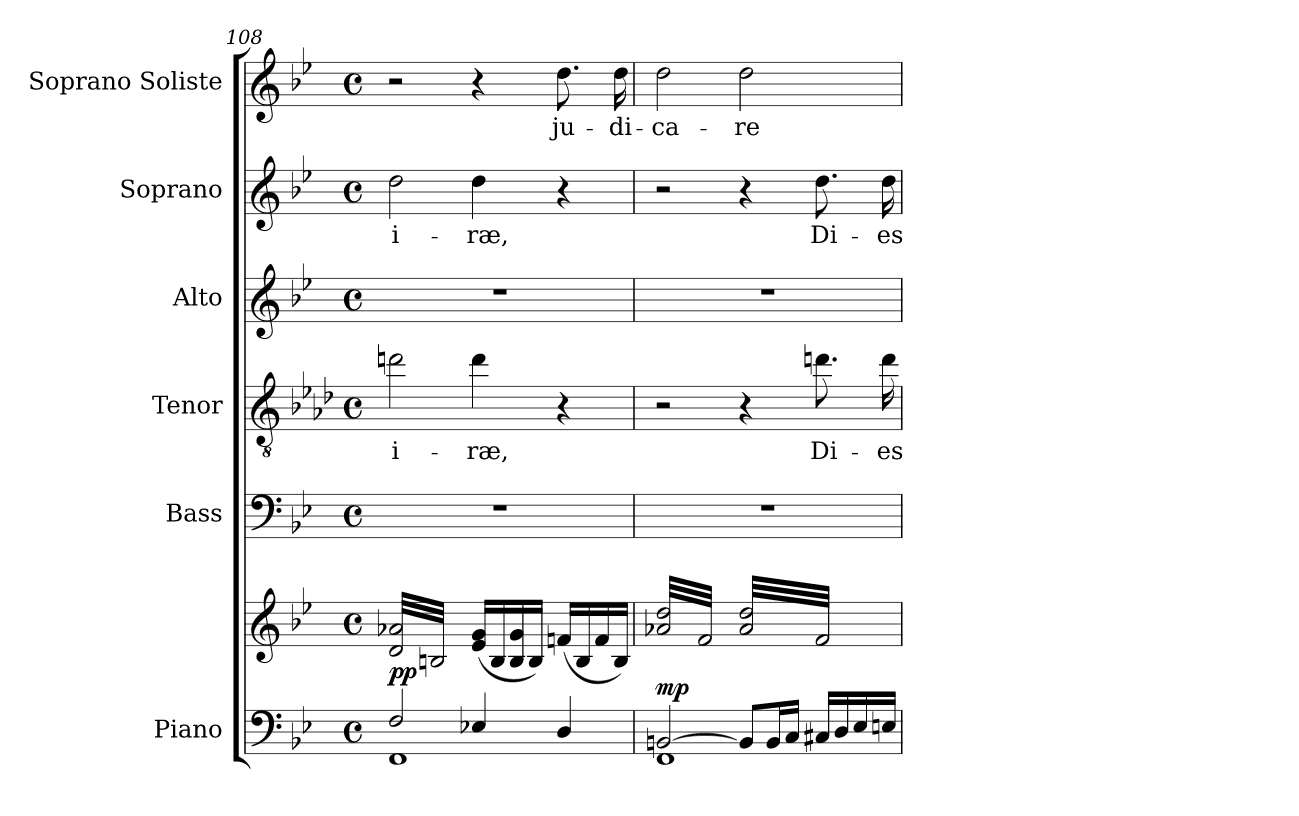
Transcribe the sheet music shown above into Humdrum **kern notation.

**kern	**kern	**dynam	**kern	**kern	**text	**kern	**kern	**text	**kern	**text
*part6	*part6	*part6	*part5	*part4	*part4	*part3	*part2	*part2	*part1	*part1
*staff7	*staff6	*staff6/7	*staff5	*staff4	*staff4	*staff3	*staff2	*staff2	*staff1	*staff1
*I"Piano	*	*	*I"Bass	*I"Tenor	*	*I"Alto	*I"Soprano	*	*I"Soprano Soliste	*
*I'Pno.	*	*	*I'B.	*I'T.	*	*I'A.	*I'S.	*	*	*
!!LO:PB:g=z
*clefF4	*clefG2	*	*clefF4	*clefGv2	*	*clefG2	*clefG2	*	*clefG2	*
*	*	*	*	*ITrd8c14	*	*	*	*	*	*
*k[b-e-]	*k[b-e-]	*	*k[b-e-]	*k[b-e-a-d-]	*	*k[b-e-]	*k[b-e-]	*	*k[b-e-]	*
*M4/4	*M4/4	*	*M4/4	*M4/4	*	*M4/4	*M4/4	*	*M4/4	*
*met(c)	*met(c)	*	*met(c)	*met(c)	*	*met(c)	*met(c)	*	*met(c)	*
=108	=108	=108	=108	=108	=108	=108	=108	=108	=108	=108
*^	*	*	*	*	*	*	*	*	*	*
!	!	!	!LO:DY:a=2	!	!	!	!	!	!	!	!
*	*	*tremolo	*	*	*	*	*	*	*	*	*
2F/	1FF	((32d/ 32a-X/LLL	pp	1r	2dni\	i-	1r	2dd\	i-	2r	.
.	.	32Bn/))	.	.	.	.	.	.	.	.	.
.	.	32d/ 32a-X/	.	.	.	.	.	.	.	.	.
.	.	32Bn/))	.	.	.	.	.	.	.	.	.
.	.	32d/ 32a-X/	.	.	.	.	.	.	.	.	.
.	.	32Bn/))	.	.	.	.	.	.	.	.	.
.	.	32d/ 32a-X/	.	.	.	.	.	.	.	.	.
.	.	32Bn/))	.	.	.	.	.	.	.	.	.
.	.	32d/ 32a-X/	.	.	.	.	.	.	.	.	.
.	.	32Bn/))	.	.	.	.	.	.	.	.	.
.	.	32d/ 32a-X/	.	.	.	.	.	.	.	.	.
.	.	32Bn/))	.	.	.	.	.	.	.	.	.
.	.	32d/ 32a-X/	.	.	.	.	.	.	.	.	.
.	.	32Bn/))	.	.	.	.	.	.	.	.	.
.	.	32d/ 32a-X/	.	.	.	.	.	.	.	.	.
.	.	32Bn/))JJJ	.	.	.	.	.	.	.	.	.
*	*	*Xtremolo	*	*	*	*	*	*	*	*	*
4E-X/	.	(16e-/ 16g/LL	.	.	4di\	-ræ,	.	4dd\	-ræ,	4r	.
.	.	.	.	.	.	.	.	.	.	.	.
.	.	16B/	.	.	.	.	.	.	.	.	.
.	.	.	.	.	.	.	.	.	.	.	.
.	.	16B/ 16g/	.	.	.	.	.	.	.	.	.
.	.	.	.	.	.	.	.	.	.	.	.
.	.	16B/JJ)	.	.	.	.	.	.	.	.	.
.	.	.	.	.	.	.	.	.	.	.	.
4D/	.	(16fn/LL	.	.	4r	.	.	4r	.	8.dd\	ju-
.	.	16B/	.	.	.	.	.	.	.	.	.
.	.	16f/	.	.	.	.	.	.	.	.	.
.	.	16B/JJ)	.	.	.	.	.	.	.	16dd\	-di-
=109	=109	=109	=109	=109	=109	=109	=109	=109	=109	=109	=109
!	!	!	!LO:DY:a=2	!	!	!	!	!	!	!	!
*	*	*tremolo	*	*	*	*	*	*	*	*	*
[2BBn/	1FF	((32a-X/ 32dd/LLL	mp	1r	2r	.	1r	2r	.	2dd\	-ca-
.	.	32f/))	.	.	.	.	.	.	.	.	.
.	.	32a-X/ 32dd/	.	.	.	.	.	.	.	.	.
.	.	32f/))	.	.	.	.	.	.	.	.	.
.	.	32a-X/ 32dd/	.	.	.	.	.	.	.	.	.
.	.	32f/))	.	.	.	.	.	.	.	.	.
.	.	32a-X/ 32dd/	.	.	.	.	.	.	.	.	.
.	.	32f/))	.	.	.	.	.	.	.	.	.
.	.	32a-X/ 32dd/	.	.	.	.	.	.	.	.	.
.	.	32f/))	.	.	.	.	.	.	.	.	.
.	.	32a-X/ 32dd/	.	.	.	.	.	.	.	.	.
.	.	32f/))	.	.	.	.	.	.	.	.	.
.	.	32a-X/ 32dd/	.	.	.	.	.	.	.	.	.
.	.	32f/))	.	.	.	.	.	.	.	.	.
.	.	32a-X/ 32dd/	.	.	.	.	.	.	.	.	.
.	.	32f/))JJJ	.	.	.	.	.	.	.	.	.
8BB/L]	.	(32a-/ 32dd/LLL	.	.	4r	.	.	4r	.	2dd\	-re
.	.	32f/)	.	.	.	.	.	.	.	.	.
.	.	32a-/ 32dd/	.	.	.	.	.	.	.	.	.
.	.	32f/)	.	.	.	.	.	.	.	.	.
16BB/L	.	32a-/ 32dd/	.	.	.	.	.	.	.	.	.
.	.	32f/)	.	.	.	.	.	.	.	.	.
16C/JJ	.	32a-/ 32dd/	.	.	.	.	.	.	.	.	.
.	.	32f/)	.	.	.	.	.	.	.	.	.
16C#X/LL	.	32a-/ 32dd/	.	.	8.dni\	Di-	.	8.dd\	Di-	.	.
.	.	32f/)	.	.	.	.	.	.	.	.	.
16D/	.	32a-/ 32dd/	.	.	.	.	.	.	.	.	.
.	.	32f/)	.	.	.	.	.	.	.	.	.
16E-/	.	32a-/ 32dd/	.	.	.	.	.	.	.	.	.
.	.	32f/)	.	.	.	.	.	.	.	.	.
16En/JJ	.	32a-/ 32dd/	.	.	16di\	-es	.	16dd\	-es	.	.
.	.	32f/)JJJ	.	.	.	.	.	.	.	.	.
*	*	*Xtremolo	*	*	*	*	*	*	*	*	*
.	.	.	.	.	.	.	.	.	.	.	.
.	.	.	.	.	.	.	.	.	.	.	.
.	.	.	.	.	.	.	.	.	.	.	.
.	.	.	.	.	.	.	.	.	.	.	.
.	.	.	.	.	.	.	.	.	.	.	.
.	.	.	.	.	.	.	.	.	.	.	.
.	.	.	.	.	.	.	.	.	.	.	.
.	.	.	.	.	.	.	.	.	.	.	.
*v	*v	*	*	*	*	*	*	*	*	*	*
=	=	=	=	=	=	=	=	=	=	=
*-	*-	*-	*-	*-	*-	*-	*-	*-	*-	*-
